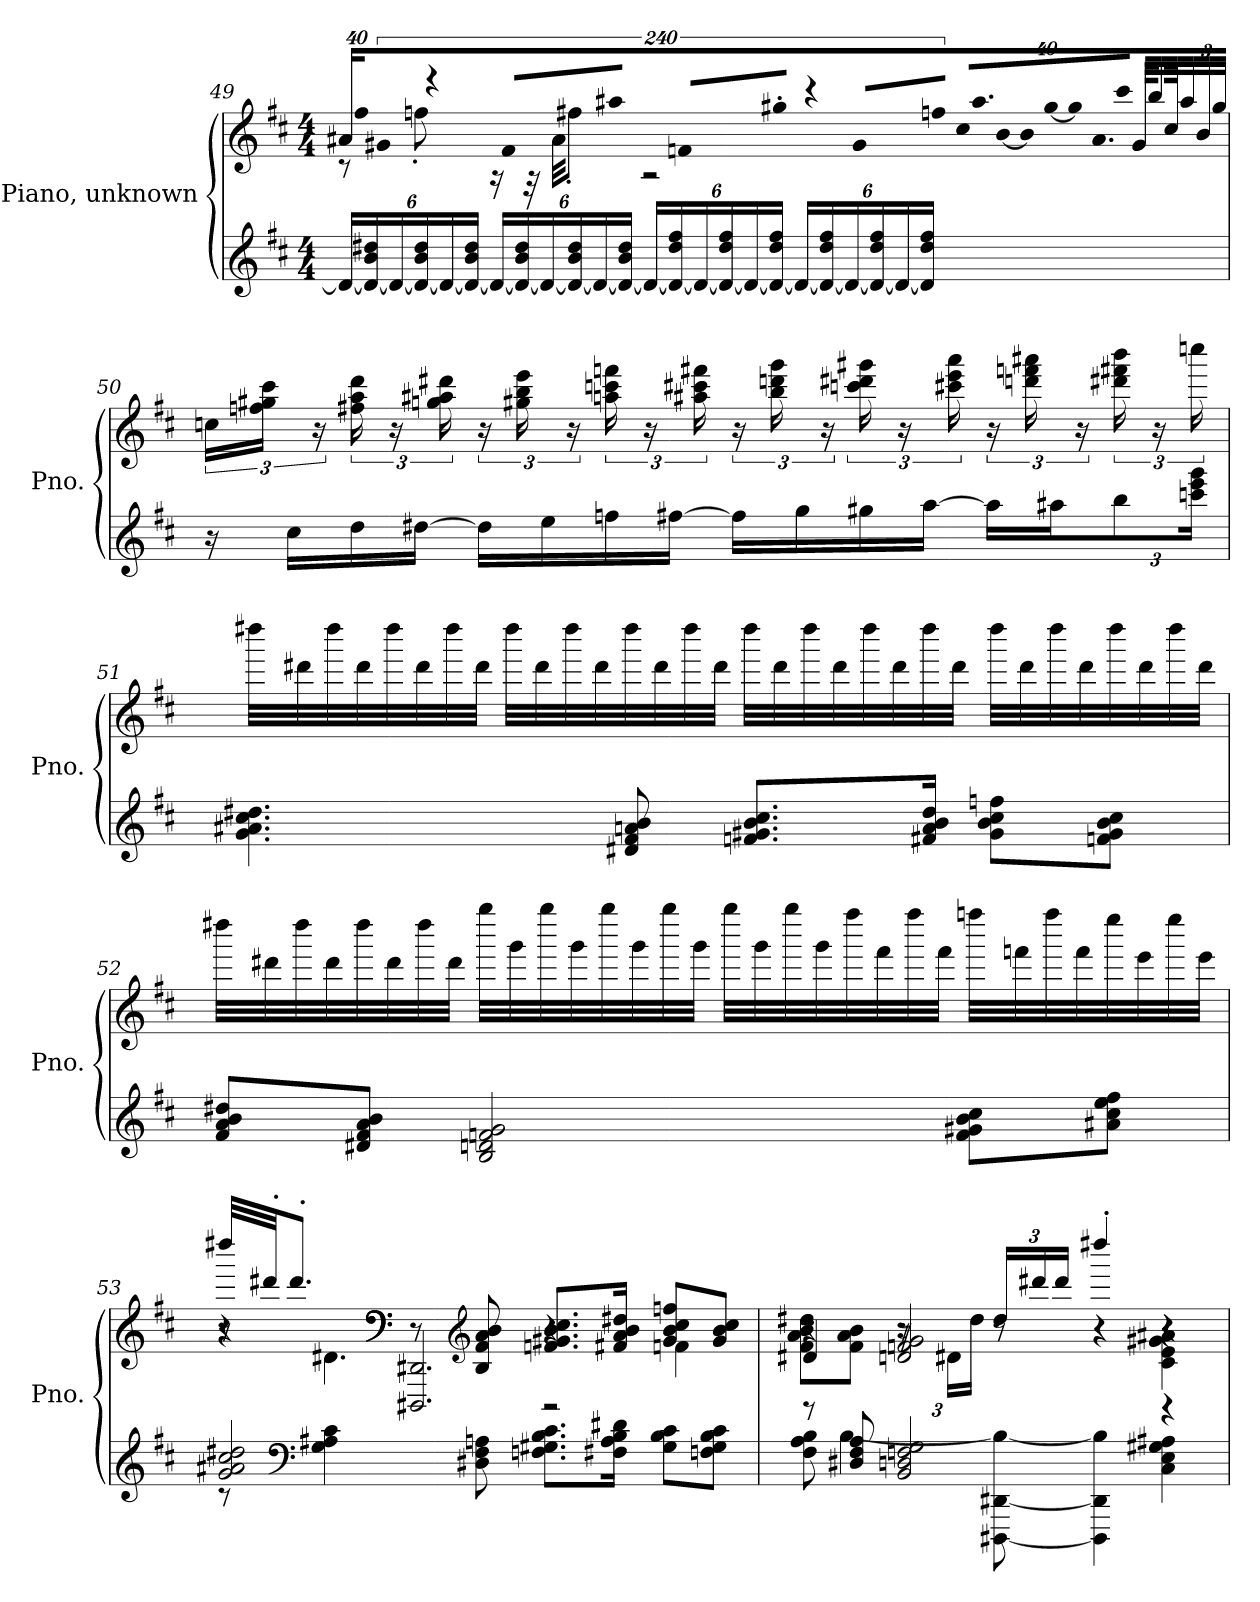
**kern	**kern
*part1	*part1
*staff2	*staff1
*I"Piano, unknown	*
*I'Pno.	*
!!LO:PB:g=z
*clefG2	*clefG2
*k[f#c#]	*k[f#c#]
*M4/4	*M4/4
*Xbrackettup	*
=49	=49
!	!LO:N:vis=32
*	*^
24d#/LL_	640%23a#X/LLL	8r
!	!LO:N:vis=32	!
.	640%23ff#/J	.
24d#/_ 24b/ 24dd#X/	.	.
!	!LO:N:vis=16	!
.	1920%137g#X/JJ	.
24d#/_	.	.
24d#/_ 24b/ 24dd#/	.	8ffn'\
!	!LO:N:vis=32	!
.	640%23r	.
24d#/_	.	.
!	!LO:N:vis=32	!
.	640%23f#/LLL	.
24d#/_ 24b/ 24dd#/JJ	.	.
!	!LO:N:vis=32	!
.	640%23aa#X/JJJ	.
24d#/LL_	.	16r
!	!LO:N:vis=32	!
.	640%23fn/KLL	.
!	!LO:N:vis=16	!
.	1920%137gg#X'/JJ	.
24d#/_ 24b/ 24dd#/	.	.
.	.	32r
24d#/_	.	.
.	.	32a#\KKL
!	!LO:N:vis=16	!
.	1920%137r	.
24d#/_ 24b/ 24dd#/	.	8ff#X'\J
24d#/_	.	.
!	!LO:N:vis=32	!
.	640%23g#/LLL	.
24d#/_ 24b/ 24dd#/JJ	.	.
!	!LO:N:vis=32	!
.	640%23ffn/JJJ	.
24d#/LL_	.	2r
*	*Xbrackettup	*
!	!LO:N:vis=32	!
.	640%23cc#/LLL	.
!	!LO:N:vis=32.	!
.	1920%103aa#/	.
24d#/_ 24dd#/ 24ff#/	.	.
24d#/_	.	.
!	!LO:N:vis=64	!
.	[960%17b/L	.
!	!LO:N:vis=64	!
.	960%17b/]	.
24d#/_ 24dd#/ 24ff#/	.	.
!	!LO:N:vis=64	!
.	[960%17gg#/	.
!	!LO:N:vis=64	!
.	960%17gg#/J]	.
!	!LO:N:vis=32.	!
.	1920%103a#/	.
24d#/_	.	.
24d#/_ 24dd#/ 24ff#/JJ	.	.
!	!LO:N:vis=32	!
.	640%23ccc#/JJJ	.
24d#/LL_	.	.
.	32g#/KLL	.
.	16bb/	.
24d#/_ 24dd#/ 24ff#/	.	.
24d#/_	.	.
.	32cc#/K	.
24d#/_ 24dd#/ 24ff#/	.	.
.	24aa#/	.
24d#/_	.	.
.	24b/	.
24d#/] 24dd#/ 24ff#/JJ	.	.
.	24gg#/JJ	.
640ryy	.	640ryy
*	*v	*v
!!LO:LB:g=z
=50	=50
*	*brackettup
16r	24ccn\LL
.	24ffn\ 24gg#X\ 24ccc#\JJ
16cc#\LL	.
.	24r
16dd\	24ff#X\ 24aa\ 24ddd\
.	24r
[16dd#X\JJ	.
.	24ggn\ 24aa#X\ 24ddd#X\
16dd#\LL]	24r
.	24gg#X\ 24bb\ 24eee\
16ee\	.
.	24r
16ffn\	24aan\ 24cccn\ 24fffn\
.	24r
[16ff#X\JJ	.
.	24aa#X\ 24ccc#X\ 24fff#X\
16ff#\LL]	24r
.	24bb\ 24dddn\ 24ggg\
16gg\	.
.	24r
16gg#X\	24cccn\ 24ddd#X\ 24ggg#X\
.	24r
[16aa\JJ	.
.	24ccc#X\ 24eee\ 24aaa\
16aa\LL]	24r
.	24dddn\ 24fffn\ 24aaa#X\
16aa#X\J	.
.	24r
12bb\	24ddd#X\ 24fff#X\ 24bbb\
.	24r
24cccn\ 24eee\ 24ggg\Jk	24ccccn\
!!LO:LB:g=z
=51	=51
4.g\ 4.a#X\ 4.cc#\ 4.dd#X\	32dddd#X\LLL
.	32ddd#X\
.	32dddd#\
.	32ddd#\
.	32dddd#\
.	32ddd#\
.	32dddd#\
.	32ddd#\JJJ
.	32dddd#\LLL
.	32ddd#\
.	32dddd#\
.	32ddd#\
8d#X/ 8f#/ 8an/ 8b/	32dddd#\
.	32ddd#\
.	32dddd#\
.	32ddd#\JJJ
8.fn/ 8.g#X/ 8.b/ 8.cc#/L	32dddd#\LLL
.	32ddd#\
.	32dddd#\
.	32ddd#\
.	32dddd#\
.	32ddd#\
16f#X/ 16a/ 16b/ 16dd#/Jk	32dddd#\
.	32ddd#\JJJ
8g#\ 8b\ 8cc#\ 8ffn\L	32dddd#\LLL
.	32ddd#\
.	32dddd#\
.	32ddd#\
8fn\ 8g#\ 8b\ 8cc#\J	32dddd#\
.	32ddd#\
.	32dddd#\
.	32ddd#\JJJ
!!LO:LB:g=z
=52	=52
8f#/ 8a/ 8b/ 8dd#X/L	32dddd#X\LLL
.	32ddd#X\
.	32dddd#\
.	32ddd#\
8d#X/ 8f#/ 8a/ 8b/J	32dddd#\
.	32ddd#\
.	32dddd#\
.	32ddd#\JJJ
2B/ 2dn/ 2fn/ 2g/	32gggg\LLL
.	32ggg\
.	32gggg\
.	32ggg\
.	32gggg\
.	32ggg\
.	32gggg\
.	32ggg\JJJ
.	32gggg\LLL
.	32ggg\
.	32gggg\
.	32ggg\
.	32ffff#\
.	32fff#\
.	32ffff#\
.	32fff#\JJJ
8f\ 8g#X\ 8b\ 8cc#\L	32ffffn\LLL
.	32fffn\
.	32ffff\
.	32fff\
8a#X\ 8cc#\ 8ee\ 8ff#\J	32eeee\
.	32eee\
.	32eeee\
.	32eee\JJJ
!!LO:LB:g=z
=53	=53
*^	*^
*	*	*	*^
2g/ 2a#X/ 2cc#/ 2dd#X/	8r	32dddd#X/LLL	8r	4r
.	.	32ddd#X'/JJ	.	.
.	.	8.ddd#'/J	.	.
*clefF4	*	*	*	*
.	4G\ 4A#X\ 4c#\	.	4.d#X\	.
*	*	*clefF4	*	*
.	.	8r	.	2.DDD#X/ 2.DD#X/
*	*	*clefG2	*	*
.	8D#X\ 8F#\ 8An\	8B/ 8f#/ 8a/ 8b/	.	.
2r	8.Fn\ 8.G#X\ 8.B\ 8.c#\L	8.fn/ 8.g#X/ 8.b/ 8.cc#/L	4r	.
.	16F#X\ 16A\ 16B\ 16d#X\Jk	16f#X/ 16a/ 16b/ 16dd#X/Jk	.	.
.	8G#\ 8B\ 8c#\L	8g#/ 8b/ 8cc#/ 8ffn/L	4fn\	.
.	8Fn\ 8G#\ 8B\ 8c#\J	8g#/ 8b/ 8cc#/J	.	.
!!LO:LB:g=z	!!	!!
=54	=54	=54	=54	=54
8r	8F#\ 8A\ 8B\	4d#X/	8f#\ 8a\ 8b\ 8dd#X\L	4r
8D#X/ 8F#/ 8A/	[4B\	.	8f#\ 8a\ 8b\J	.
2BB/ 2Dn/ 2Fn/ 2G/	.	8r	24r	2dn/ 2fn/ 2g/
.	.	.	24d#X\LL	.
.	.	.	24dd#\JJ	.
*	*	*Xbrackettup	*	*
.	[8DDD#X\ [8DD#X\ 8B\_	24dd#/LL	8r	.
.	.	24ddd#X/	.	.
.	.	24ddd#/JJ	.	.
.	4DDD#\] 4DD#\] 4B\]	4dddd#X'/	4r	.
4r	4C#\ 4E\ 4G#X\ 4A#X\	4r	4c#\ 4e\ 4g#X\ 4a#X\	4r
*v	*v	*	*	*
*	*v	*v	*v
=	=
*-	*-
